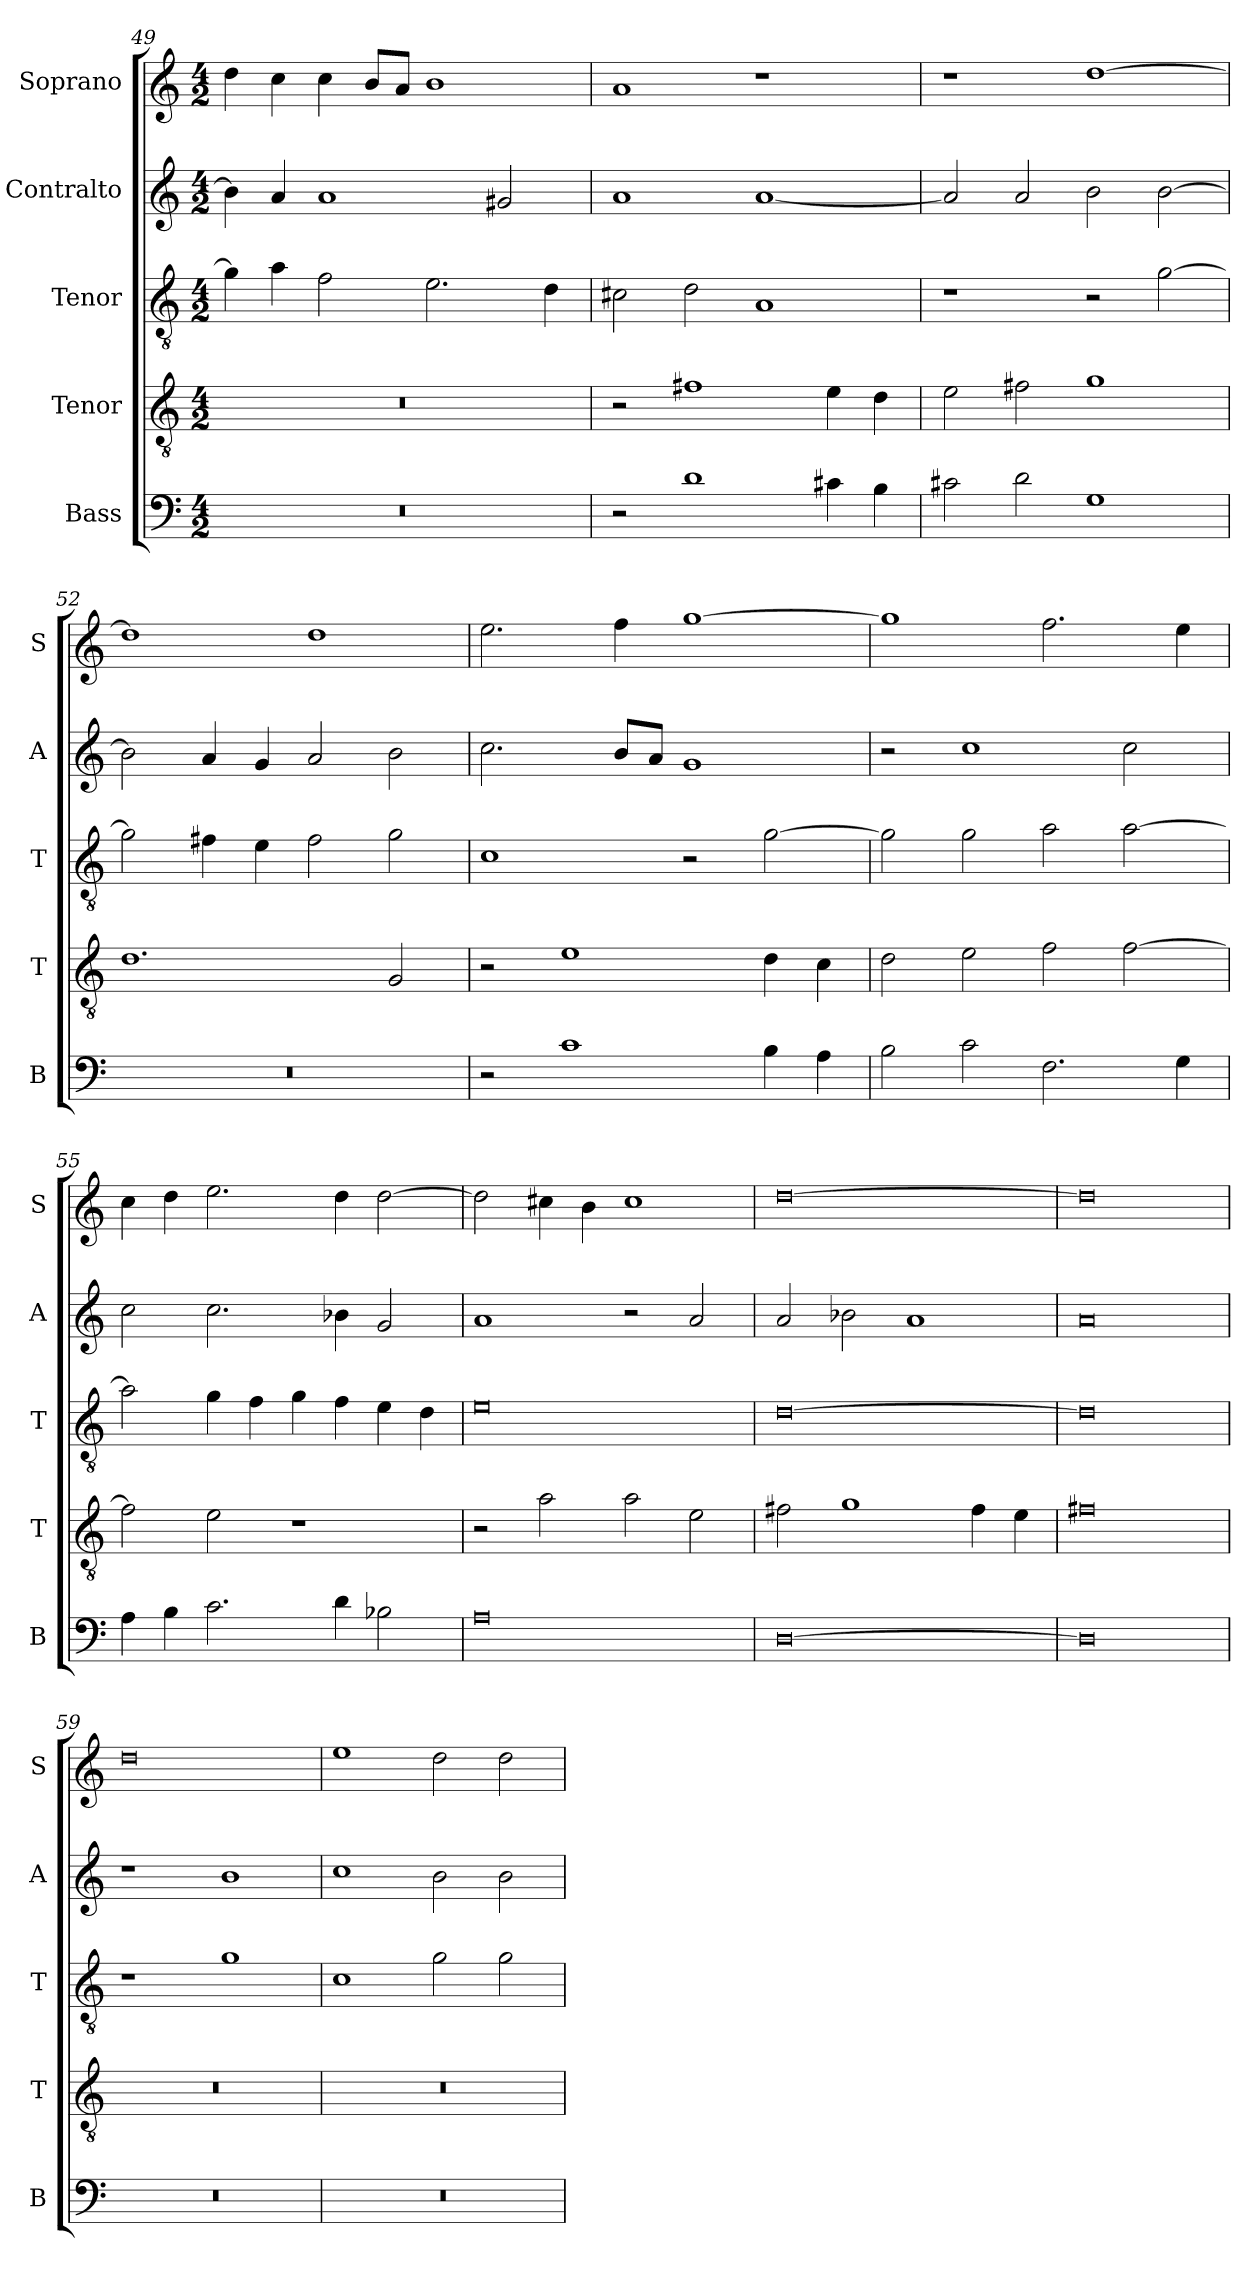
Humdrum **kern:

**kern	**kern	**kern	**kern	**kern
*part5	*part4	*part3	*part2	*part1
*staff5	*staff4	*staff3	*staff2	*staff1
*I"Bass	*I"Tenor	*I"Tenor	*I"Contralto	*I"Soprano
*I'B	*I'T	*I'T	*I'A	*I'S
*clefF4	*clefGv2	*clefGv2	*clefG2	*clefG2
*k[]	*k[]	*k[]	*k[]	*k[]
*G:mix	*G:mix	*G:mix	*G:mix	*G:mix
*M4/2	*M4/2	*M4/2	*M4/2	*M4/2
=49	=49	=49	=49	=49
0r	0r	4g]	4b]	4dd
.	.	4a	4a	4cc
.	.	2f	1a	4cc
.	.	.	.	8b/L
.	.	.	.	8a/J
.	.	2.e	.	1b
.	.	.	2g#X	.
.	.	4d	.	.
=50	=50	=50	=50	=50
2r	2r	2c#X	1a	1a
1d	1f#X	2d	.	.
.	.	1A	[1a	1r
4c#X	4e	.	.	.
4B	4d	.	.	.
=51	=51	=51	=51	=51
2c#X	2e	1r	2a]	1r
2d	2f#X	.	2a	.
1G	1g	2r	2b	[1dd
.	.	[2g	[2b	.
=52	=52	=52	=52	=52
0r	1.d	2g]	2b]	1dd]
.	.	4f#X	4a	.
.	.	4e	4g	.
.	.	2f#	2a	1dd
.	2G	2g	2b	.
=53	=53	=53	=53	=53
2r	2r	1c	2.cc	2.ee
1c	1e	.	.	.
.	.	.	8b/L	4ff
.	.	.	8a/J	.
.	.	2r	1g	[1gg
4B	4d	[2g	.	.
4A	4c	.	.	.
=54	=54	=54	=54	=54
2B	2d	2g]	2r	1gg]
2c	2e	2g	1cc	.
2.F	2f	2a	.	2.ff
.	[2f	[2a	2cc	.
4G	.	.	.	4ee
=55	=55	=55	=55	=55
4A	2f]	2a]	2cc	4cc
4B	.	.	.	4dd
2.c	2e	4g	2.cc	2.ee
.	.	4f	.	.
.	1r	4g	.	.
4d	.	4f	4b-X	4dd
2B-X	.	4e	2g	[2dd
.	.	4d	.	.
=56	=56	=56	=56	=56
0A	2r	0e	1a	2dd]
.	2a	.	.	4cc#X
.	.	.	.	4b
.	2a	.	2r	1cc#
.	2e	.	2a	.
=57	=57	=57	=57	=57
[0D	2f#X	[0d	2a	[0dd
.	1g	.	2b-X	.
.	.	.	1a	.
.	4f#	.	.	.
.	4e	.	.	.
=58	=58	=58	=58	=58
0D]	0f#X	0d]	0a	0dd]
=59	=59	=59	=59	=59
0r	0r	1r	1r	0dd
.	.	1g	1b	.
=60	=60	=60	=60	=60
0r	0r	1c	1cc	1ee
.	.	2g	2b	2dd
.	.	2g	2b	2dd
=	=	=	=	=
*-	*-	*-	*-	*-
